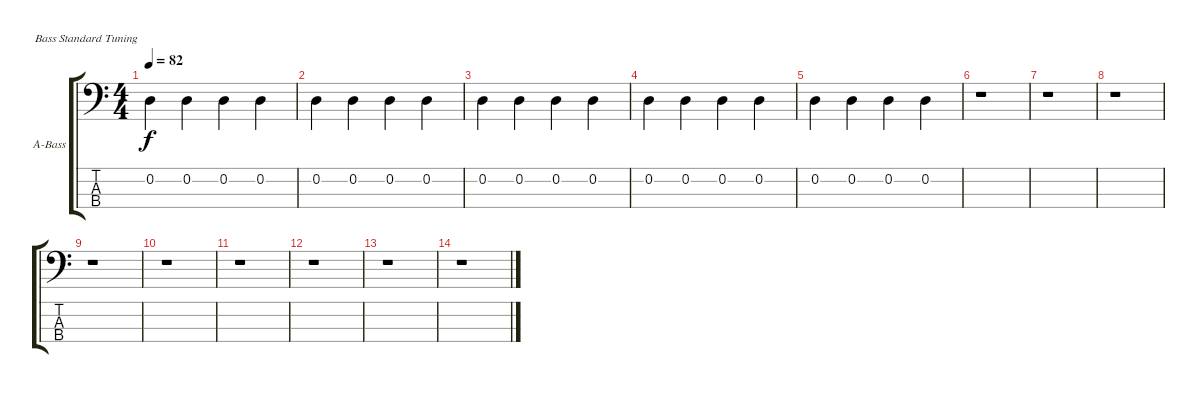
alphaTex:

\bracketExtendMode groupsimilarinstruments
\firstSystemTrackNameOrientation horizontal
\otherSystemsTrackNameOrientation horizontal
\track ("Bass Part 2" "A-Bass") {instrument acousticgrandpiano}
\staff {score tabs}
\tuning (G2 D2 A1 E1)
\displaytranspose 12
\ts (4 4)
\tempo 82
\clef f4
\ks c
0.2.4{dy f} 0.2.4 0.2.4 0.2.4 |
0.2.4 0.2.4 0.2.4 0.2.4 |
0.2.4 0.2.4 0.2.4 0.2.4 |
0.2.4 0.2.4 0.2.4 0.2.4 |
0.2.4 0.2.4 0.2.4 0.2.4 |
r.1 |
r.1 |
r.1 |
r.1 |
r.1 |
r.1 |
r.1 |
r.1 |
r.1
